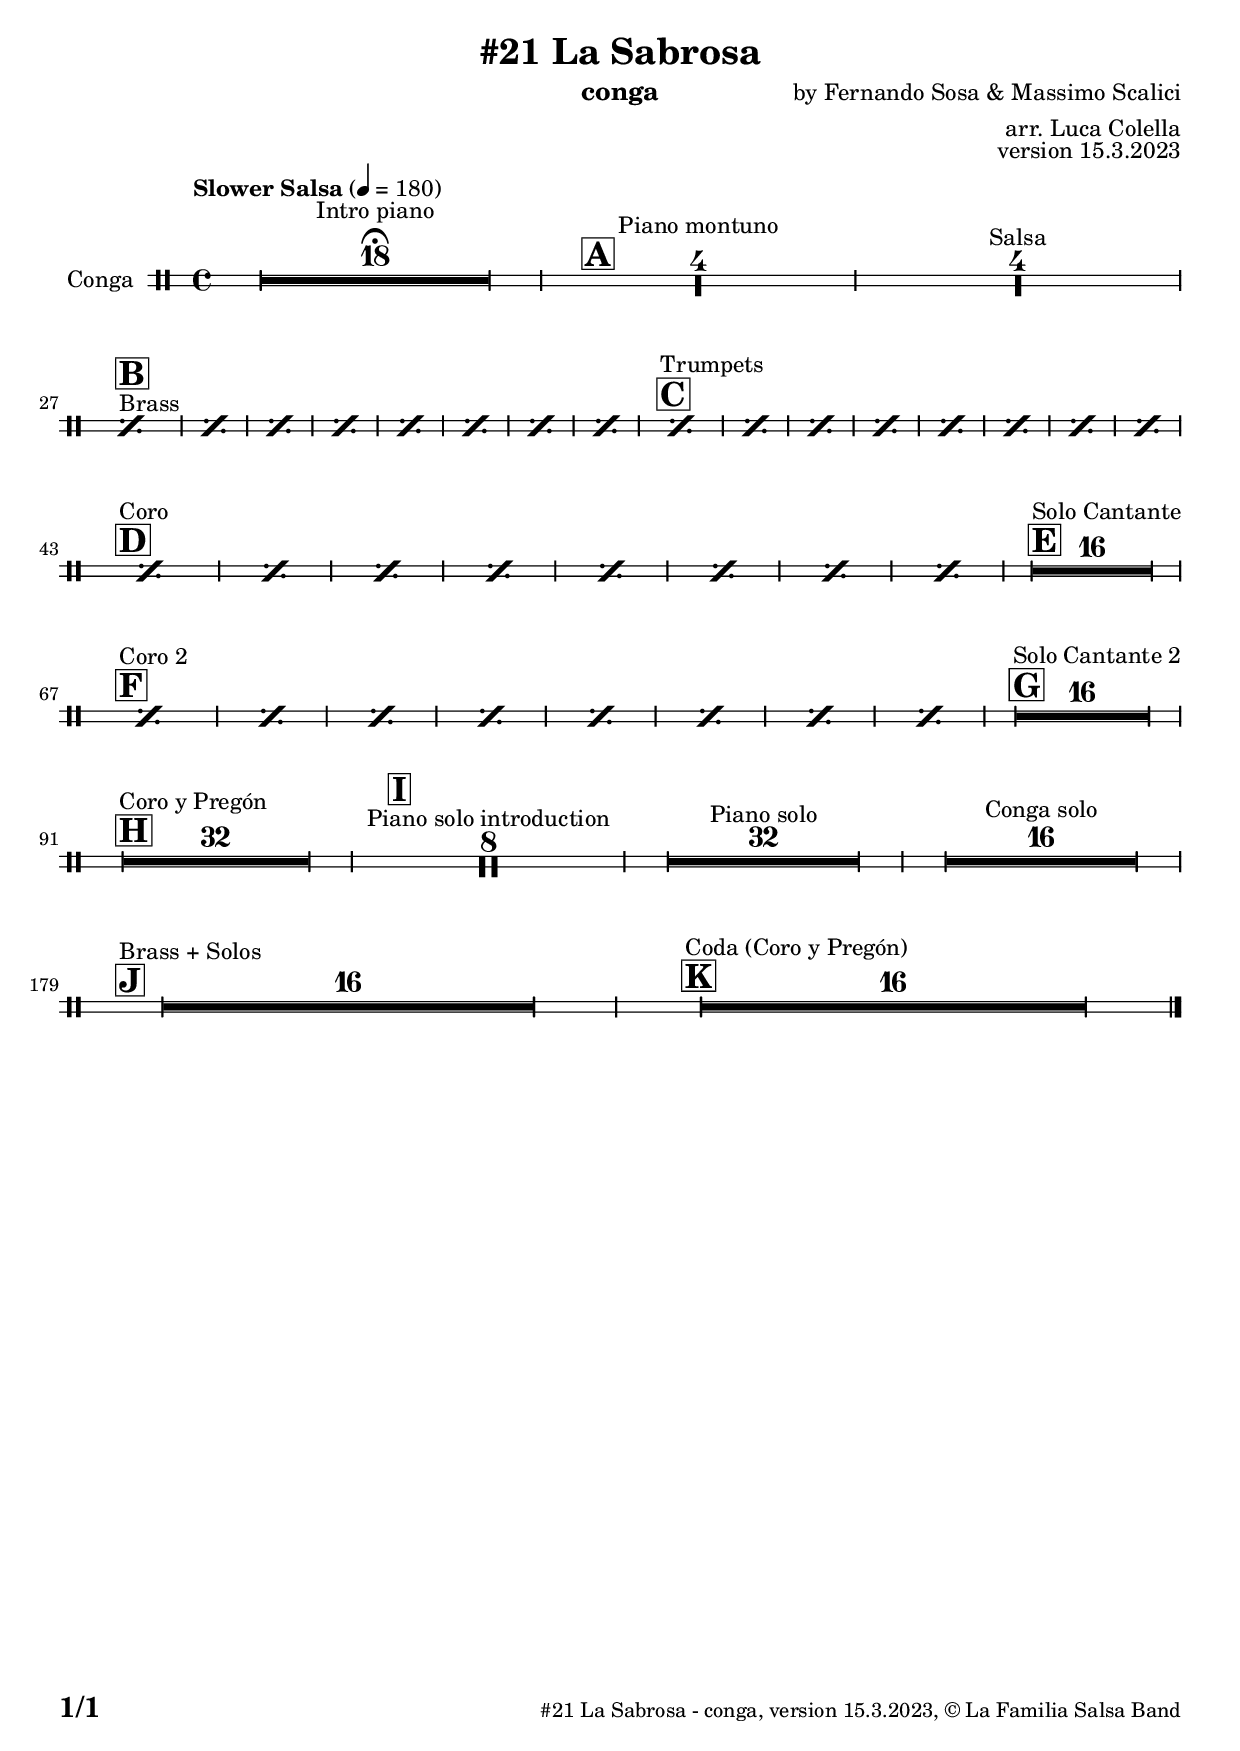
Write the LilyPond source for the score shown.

\version "2.24.0"

% Sheet revision 2022_09

\header {
  title =  "#21 La Sabrosa"
  instrument = "conga"
  composer = "by Fernando Sosa & Massimo Scalici"
  arranger = "arr. Luca Colella"
  opus = "version 15.3.2023"
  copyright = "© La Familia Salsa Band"
}

inst =
#(define-music-function
  (string)
  (string?)
  #{ <>^\markup \abs-fontsize #16 \bold \box #string #})

makePercent = #(define-music-function (note) (ly:music?)
                 (make-music 'PercentEvent 'length (ly:music-length note)))

#(define (test-stencil grob text)
   (let* ((orig (ly:grob-original grob))
          (siblings (ly:spanner-broken-into orig)) ; have we been split?
          (refp (ly:grob-system grob))
          (left-bound (ly:spanner-bound grob LEFT))
          (right-bound (ly:spanner-bound grob RIGHT))
          (elts-L (ly:grob-array->list (ly:grob-object left-bound 'elements)))
          (elts-R (ly:grob-array->list (ly:grob-object right-bound 'elements)))
          (break-alignment-L
           (filter
            (lambda (elt) (grob::has-interface elt 'break-alignment-interface))
            elts-L))
          (break-alignment-R
           (filter
            (lambda (elt) (grob::has-interface elt 'break-alignment-interface))
            elts-R))
          (break-alignment-L-ext (ly:grob-extent (car break-alignment-L) refp X))
          (break-alignment-R-ext (ly:grob-extent (car break-alignment-R) refp X))
          (num
           (markup text))
          (num
           (if (or (null? siblings)
                   (eq? grob (car siblings)))
               num
               (make-parenthesize-markup num)))
          (num (grob-interpret-markup grob num))
          (num-stil-ext-X (ly:stencil-extent num X))
          (num-stil-ext-Y (ly:stencil-extent num Y))
          (num (ly:stencil-aligned-to num X CENTER))
          (num
           (ly:stencil-translate-axis
            num
            (+ (interval-length break-alignment-L-ext)
               (* 0.5
                  (- (car break-alignment-R-ext)
                     (cdr break-alignment-L-ext))))
            X))
          (bracket-L
           (markup
            #:path
            0.1 ; line-thickness
            `((moveto 0.5 ,(* 0.5 (interval-length num-stil-ext-Y)))
              (lineto ,(* 0.5
                          (- (car break-alignment-R-ext)
                             (cdr break-alignment-L-ext)
                             (interval-length num-stil-ext-X)))
                      ,(* 0.5 (interval-length num-stil-ext-Y)))
              (closepath)
              (rlineto 0.0
                       ,(if (or (null? siblings) (eq? grob (car siblings)))
                            -1.0 0.0)))))
          (bracket-R
           (markup
            #:path
            0.1
            `((moveto ,(* 0.5
                          (- (car break-alignment-R-ext)
                             (cdr break-alignment-L-ext)
                             (interval-length num-stil-ext-X)))
                      ,(* 0.5 (interval-length num-stil-ext-Y)))
              (lineto 0.5
                      ,(* 0.5 (interval-length num-stil-ext-Y)))
              (closepath)
              (rlineto 0.0
                       ,(if (or (null? siblings) (eq? grob (last siblings)))
                            -1.0 0.0)))))
          (bracket-L (grob-interpret-markup grob bracket-L))
          (bracket-R (grob-interpret-markup grob bracket-R))
          (num (ly:stencil-combine-at-edge num X LEFT bracket-L 0.4))
          (num (ly:stencil-combine-at-edge num X RIGHT bracket-R 0.4)))
     num))

#(define-public (Measure_attached_spanner_engraver context)
   (let ((span '())
         (finished '())
         (event-start '())
         (event-stop '()))
     (make-engraver
      (listeners ((measure-counter-event engraver event)
                  (if (= START (ly:event-property event 'span-direction))
                      (set! event-start event)
                      (set! event-stop event))))
      ((process-music trans)
       (if (ly:stream-event? event-stop)
           (if (null? span)
               (ly:warning "You're trying to end a measure-attached spanner but you haven't started one.")
               (begin (set! finished span)
                 (ly:engraver-announce-end-grob trans finished event-start)
                 (set! span '())
                 (set! event-stop '()))))
       (if (ly:stream-event? event-start)
           (begin (set! span (ly:engraver-make-grob trans 'MeasureCounter event-start))
             (set! event-start '()))))
      ((stop-translation-timestep trans)
       (if (and (ly:spanner? span)
                (null? (ly:spanner-bound span LEFT))
                (moment<=? (ly:context-property context 'measurePosition) ZERO-MOMENT))
           (ly:spanner-set-bound! span LEFT
                                  (ly:context-property context 'currentCommandColumn)))
       (if (and (ly:spanner? finished)
                (moment<=? (ly:context-property context 'measurePosition) ZERO-MOMENT))
           (begin
            (if (null? (ly:spanner-bound finished RIGHT))
                (ly:spanner-set-bound! finished RIGHT
                                       (ly:context-property context 'currentCommandColumn)))
            (set! finished '())
            (set! event-start '())
            (set! event-stop '()))))
      ((finalize trans)
       (if (ly:spanner? finished)
           (begin
            (if (null? (ly:spanner-bound finished RIGHT))
                (set! (ly:spanner-bound finished RIGHT)
                      (ly:context-property context 'currentCommandColumn)))
            (set! finished '())))
       (if (ly:spanner? span)
           (begin
            (ly:warning "I think there's a dangling measure-attached spanner :-(")
            (ly:grob-suicide! span)
            (set! span '())))))))

\layout {
  \context {
    \Staff
    \consists #Measure_attached_spanner_engraver
    \override MeasureCounter.font-encoding = #'latin1
    \override MeasureCounter.font-size = 0
    \override MeasureCounter.outside-staff-padding = 2
    \override MeasureCounter.outside-staff-horizontal-padding = #0
  }
}

repeatBracket = #(define-music-function
                  (parser location N note)
                  (number? ly:music?)
                  #{
                    \override Staff.MeasureCounter.stencil =
                    #(lambda (grob) (test-stencil grob #{ #(string-append(number->string N) "x") #} ))
                    \startMeasureCount
                    \repeat volta #N { $note }
                    \stopMeasureCount
                  #}
                  )

Congas = \new DrumVoice \drummode {
    \set Staff.instrumentName = \markup {
    \center-align { "Conga" }
  }
  \time 4/4
  \tempo "Slower Salsa" 4 = 180
  
  s1*0 \set Score.skipBars = ##t R1*18 ^\markup { "Intro piano" } \fermata
  \inst "A"
  
  s1*0 \set Score.skipBars = ##t R1*4 ^\markup { "Piano montuno" }
  s1*0 \set Score.skipBars = ##t R1*4 ^\markup { "Salsa" }
  s1*0 
  ^\markup { "Brass" }
  
  \break
  
    \inst "B"
  \repeat percent 8 { \makePercent s1 }
        \inst "C"
        s1*0
          ^\markup { "Trumpets" }
 \repeat percent 8 { \makePercent s1 } \break
        \inst "D"
          s1*0
                    ^\markup { "Coro" }
  \repeat percent 8 { \makePercent s1 }
          \inst "E"
                    s1*0
                    ^\markup { "Solo Cantante" }
  R1*16  \break
            \inst "F"
                      s1*0
                    ^\markup { "Coro 2" }
   \repeat percent 8 { \makePercent s1 }
            \inst "G"
  
                     s1*0
                    ^\markup { "Solo Cantante 2" }
                                   R1*16  \break
                                                 \inst "H"
                        s1*0
                    ^\markup { "Coro y Pregón" }
                       R1*32
     \inst "I"
  s1*0 \set Score.skipBars = ##t R1*8 ^\markup { "Piano solo introduction" }
  s1*0 \set Score.skipBars = ##t R1*32 ^\markup { "Piano solo" }
  s1*0 \set Score.skipBars = ##t R1*16 ^\markup { "Conga solo" } \break
  
  \inst "J"
                       s1*0
                    ^\markup { "Brass + Solos" }
R1*16
    \inst "K"
         s1*0
                    ^\markup { "Coda (Coro y Pregón)" }
R1*16
  
  \label #'lastPage
  \bar "|."  
}

\score {
  \compressMMRests \new StaffGroup <<
    \new DrumStaff \with {
      drumStyleTable = #congas-style
      \override StaffSymbol.line-count = #2
      \override BarLine.bar-extent = #'(-1 . 1)
      \consists "Volta_engraver"
    }
    <<
      \Congas
    >>
  >>
  \layout {
    \context {
      \Score
      \remove "Volta_engraver"
    }
  }
}

\paper {
  system-system-spacing =
  #'((basic-distance . 14)
     (minimum-distance . 10)
     (padding . 1)
     (stretchability . 60))
  between-system-padding = #2
  bottom-margin = 5\mm

  print-page-number = ##t
  print-first-page-number = ##t
  oddHeaderMarkup = \markup \fill-line { " " }
  evenHeaderMarkup = \markup \fill-line { " " }
  oddFooterMarkup = \markup {
    \fill-line {
      \bold \fontsize #2
      \concat { \fromproperty #'page:page-number-string "/" \page-ref #'lastPage "0" "?" }

      \fontsize #-1
      \concat { \fromproperty #'header:title " - " \fromproperty #'header:instrument ", " \fromproperty #'header:opus ", " \fromproperty #'header:copyright }
    }
  }
  evenFooterMarkup = \markup {
    \fill-line {
      \fontsize #-1
      \concat { \fromproperty #'header:title " - " \fromproperty #'header:instrument ", " \fromproperty #'header:opus ", " \fromproperty #'header:copyright }

      \bold \fontsize #2
      \concat { \fromproperty #'page:page-number-string "/" \page-ref #'lastPage "0" "?" }
    }
  }
}